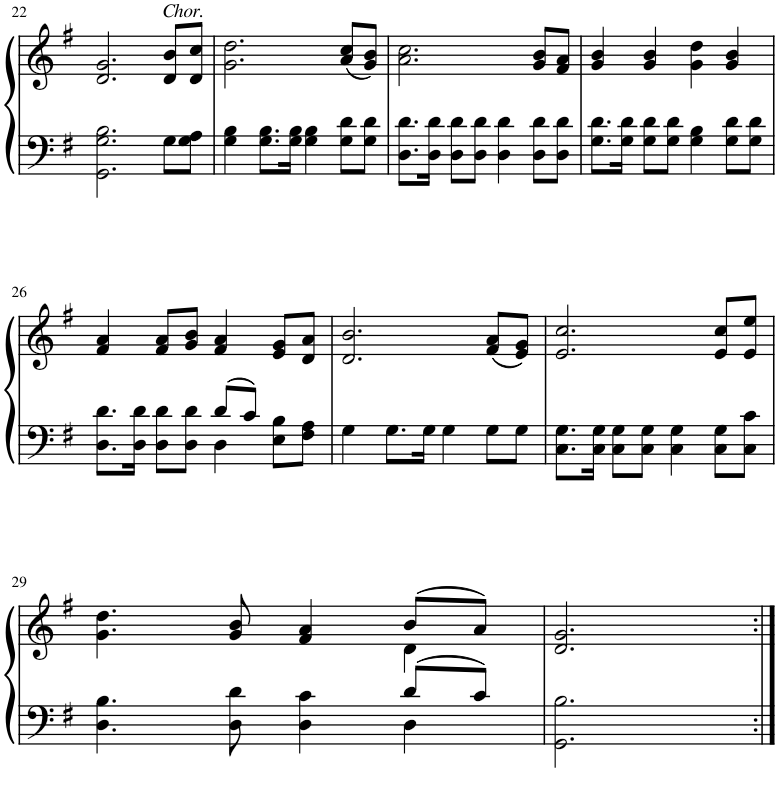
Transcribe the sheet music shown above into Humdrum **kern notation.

**kern	**kern
*part1	*part1
*staff2	*staff1
*I"Piano	*
*I'Pno.	*
!!LO:PB:g=z
*clefF4	*clefG2
*k[f#]	*k[f#]
*M4/4	*M4/4
=22	=22
2.GG\ 2.G\ 2.B\	2.d/ 2.g/
!	!LO:TX:a:i:t=Chor.
8G\L	8d/ 8b/L
8G\ 8A\J	8d/ 8cc/J
=23	=23
4G\ 4B\	2.g\ 2.dd\
8.G\ 8.B\L	.
16G\ 16B\Jk	.
4G\ 4B\	.
8G\ 8d\L	(8a/ 8cc/L
8G\ 8d\J	8g/ 8b/J)
=24	=24
8.D\ 8.d\L	2.a\ 2.cc\
16D\ 16d\Jk	.
8D\ 8d\L	.
8D\ 8d\J	.
4D\ 4d\	.
8D\ 8d\L	8g/ 8b/L
8D\ 8d\J	8f#/ 8a/J
=25	=25
8.G\ 8.d\L	4g/ 4b/
16G\ 16d\Jk	.
8G\ 8d\L	4g/ 4b/
8G\ 8d\J	.
4G\ 4B\	4g\ 4dd\
8G\ 8d\L	4g/ 4b/
8G\ 8d\J	.
!!LO:LB:g=z
=26	=26
*^	*
2ryy	8.D\ 8.d\L	4f#/ 4a/
.	16D\ 16d\Jk	.
.	8D\ 8d\L	8f#/ 8a/L
.	8D\ 8d\J	8g/ 8b/J
8d/L	4D\	4f#/ 4a/
8c/J	.	.
4ryy	8E\ 8B\L	8e/ 8g/L
.	8F#\ 8A\J	8d/ 8a/J
*v	*v	*
=27	=27
4G\	2.d/ 2.b/
8.G\L	.
16G\Jk	.
4G\	.
8G\L	(8f#/ 8a/L
8G\J	8e/ 8g/J)
=28	=28
8.C\ 8.G\L	2.e/ 2.cc/
16C\ 16G\Jk	.
8C\ 8G\L	.
8C\ 8G\J	.
4C\ 4G\	.
8C\ 8G\L	8e/ 8cc/L
8C\ 8c\J	8e/ 8ee/J
!!LO:LB:g=z
=29	=29
*^	*^
2.ryy	4.D\ 4.B\	4.g\ 4.dd\	2.ryy
.	8D\ 8d\	8g/ 8b/	.
.	4D\ 4c\	4f#/ 4a/	.
8d/L	4D\	(8b/L	4d\
8c/J	.	8a/J)	.
*v	*v	*	*
*	*v	*v
=30	=30
2.GG\ 2.B\	2.d/ 2.g/
=:|!	=:|!
*-	*-
